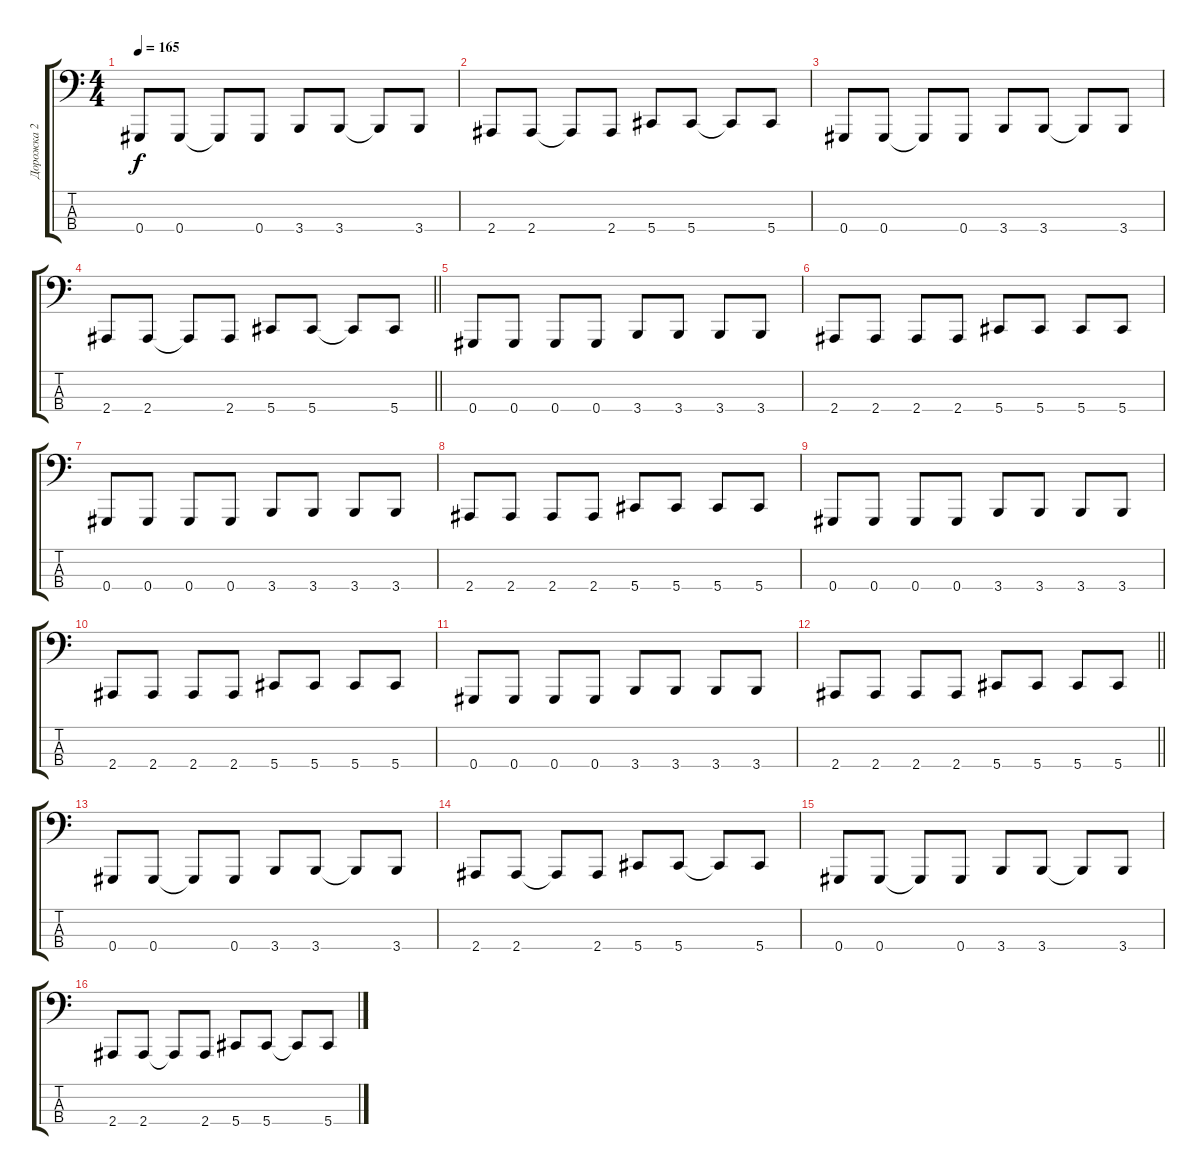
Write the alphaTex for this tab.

\track ("Дорожка 2" "Дорожка 2") {instrument electricbassfinger}
\staff {score tabs}
\tuning (G2 D2 A1 Ab0) {hide}
\ts (4 4)
\tempo 165
\clef f4
\ks c
0.4.8{dy f} 0.4.8 0.4{t}.8 0.4.8 3.4.8 3.4.8 3.4{t}.8 3.4.8 |
2.4.8 2.4.8 2.4{t}.8 2.4.8 5.4.8 5.4.8 5.4{t}.8 5.4.8 |
0.4.8 0.4.8 0.4{t}.8 0.4.8 3.4.8 3.4.8 3.4{t}.8 3.4.8 |
\barLineRight lightlight
2.4.8 2.4.8 2.4{t}.8 2.4.8 5.4.8 5.4.8 5.4{t}.8 5.4.8 |
\section ("" "")
0.4.8 0.4.8 0.4.8 0.4.8 3.4.8 3.4.8 3.4.8 3.4.8 |
2.4.8 2.4.8 2.4.8 2.4.8 5.4.8 5.4.8 5.4.8 5.4.8 |
0.4.8 0.4.8 0.4.8 0.4.8 3.4.8 3.4.8 3.4.8 3.4.8 |
2.4.8 2.4.8 2.4.8 2.4.8 5.4.8 5.4.8 5.4.8 5.4.8 |
0.4.8 0.4.8 0.4.8 0.4.8 3.4.8 3.4.8 3.4.8 3.4.8 |
2.4.8 2.4.8 2.4.8 2.4.8 5.4.8 5.4.8 5.4.8 5.4.8 |
0.4.8 0.4.8 0.4.8 0.4.8 3.4.8 3.4.8 3.4.8 3.4.8 |
\barLineRight lightlight
2.4.8 2.4.8 2.4.8 2.4.8 5.4.8 5.4.8 5.4.8 5.4.8 |
\section ("" "")
0.4.8 0.4.8 0.4{t}.8 0.4.8 3.4.8 3.4.8 3.4{t}.8 3.4.8 |
2.4.8 2.4.8 2.4{t}.8 2.4.8 5.4.8 5.4.8 5.4{t}.8 5.4.8 |
0.4.8 0.4.8 0.4{t}.8 0.4.8 3.4.8 3.4.8 3.4{t}.8 3.4.8 |
2.4.8 2.4.8 2.4{t}.8 2.4.8 5.4.8 5.4.8 5.4{t}.8 5.4.8
